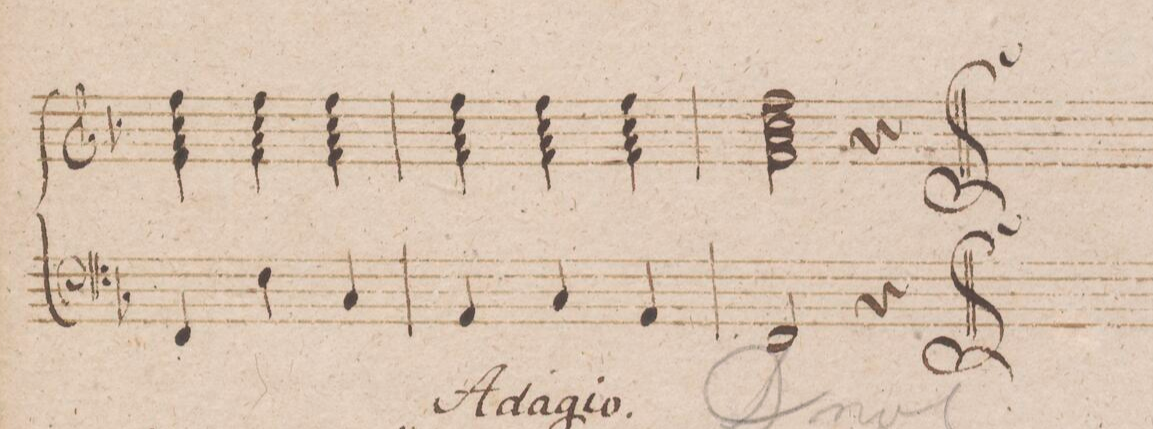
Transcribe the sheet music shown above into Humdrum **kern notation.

**kern
*I"Organo.
*clefF4
*k[b-]
*M3/4
4FF/
4F\
4C/
=98
4AA/
4C/
4AA/
=99
2FF/
4r
==
*-
